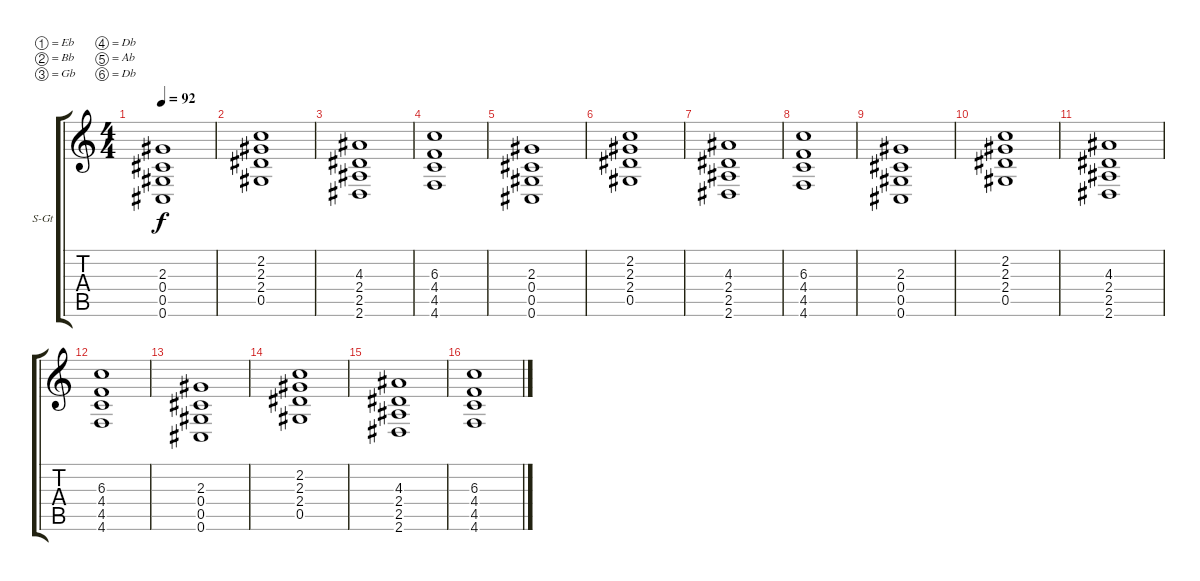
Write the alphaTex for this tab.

\bracketExtendMode groupsimilarinstruments
\firstSystemTrackNameOrientation horizontal
\otherSystemsTrackNameOrientation horizontal
\track ("Tremolo Strings" "S-Gt") {instrument tremolostrings}
\staff {score tabs}
\tuning (Eb4 Bb3 Gb3 Db3 Ab2 Db2)
\displaytranspose 12
\ts (4 4)
\tempo 92
\clef g2
\ks c
(2.3 0.4 0.5 0.6).1{dy f} |
(2.2 2.3 2.4 0.5).1 |
(4.3 2.4 2.5 2.6).1 |
(6.3 4.4 4.5 4.6).1 |
(2.3 0.4 0.5 0.6).1 |
(2.2 2.3 2.4 0.5).1 |
(4.3 2.4 2.5 2.6).1 |
(6.3 4.4 4.5 4.6).1 |
(2.3 0.4 0.5 0.6).1 |
(2.2 2.3 2.4 0.5).1 |
(4.3 2.4 2.5 2.6).1 |
(6.3 4.4 4.5 4.6).1 |
(2.3 0.4 0.5 0.6).1 |
(2.2 2.3 2.4 0.5).1 |
(4.3 2.4 2.5 2.6).1 |
(6.3 4.4 4.5 4.6).1
